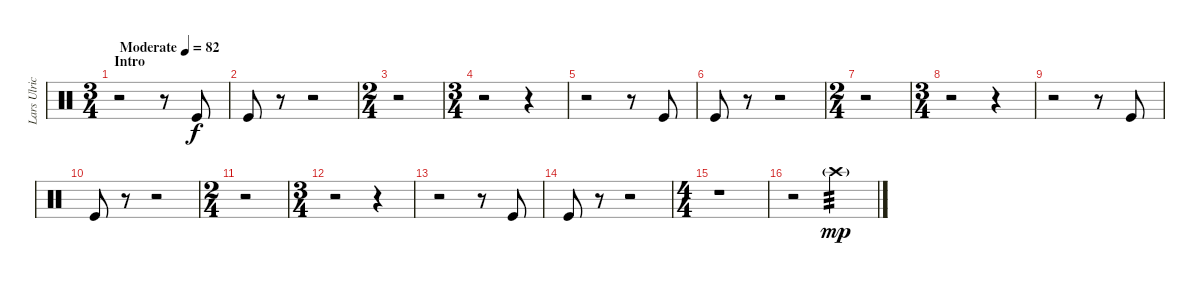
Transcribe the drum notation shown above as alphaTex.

\track ("Lars Ulrich" "Lars Ulric") {instrument percussion}
\staff {score}
\articulation defaults
\ts (3 4)
\section ("" "Intro")
\tempo (82 "Moderate")
\clef neutral
\ks c
r.2{dy f volume 6} r.8 "Kick (hit)".8 |
"Kick (hit)".8 r.8 r.2 |
\ts (2 4)
r.2 |
\ts (3 4)
r.2 r.4 |
r.2 r.8 "Kick (hit)".8 |
"Kick (hit)".8 r.8 r.2 |
\ts (2 4)
r.2 |
\ts (3 4)
r.2 r.4 |
r.2 r.8 "Kick (hit)".8 |
"Kick (hit)".8 r.8 r.2 |
\ts (2 4)
r.2 |
\ts (3 4)
r.2 r.4 |
r.2 r.8 "Kick (hit)".8 |
"Kick (hit)".8 r.8 r.2 |
\ts (4 4)
r.1{volume 0} |
r.2 "Crash high (hit)"{g}.2{tp 3 dy mp volume 11}
